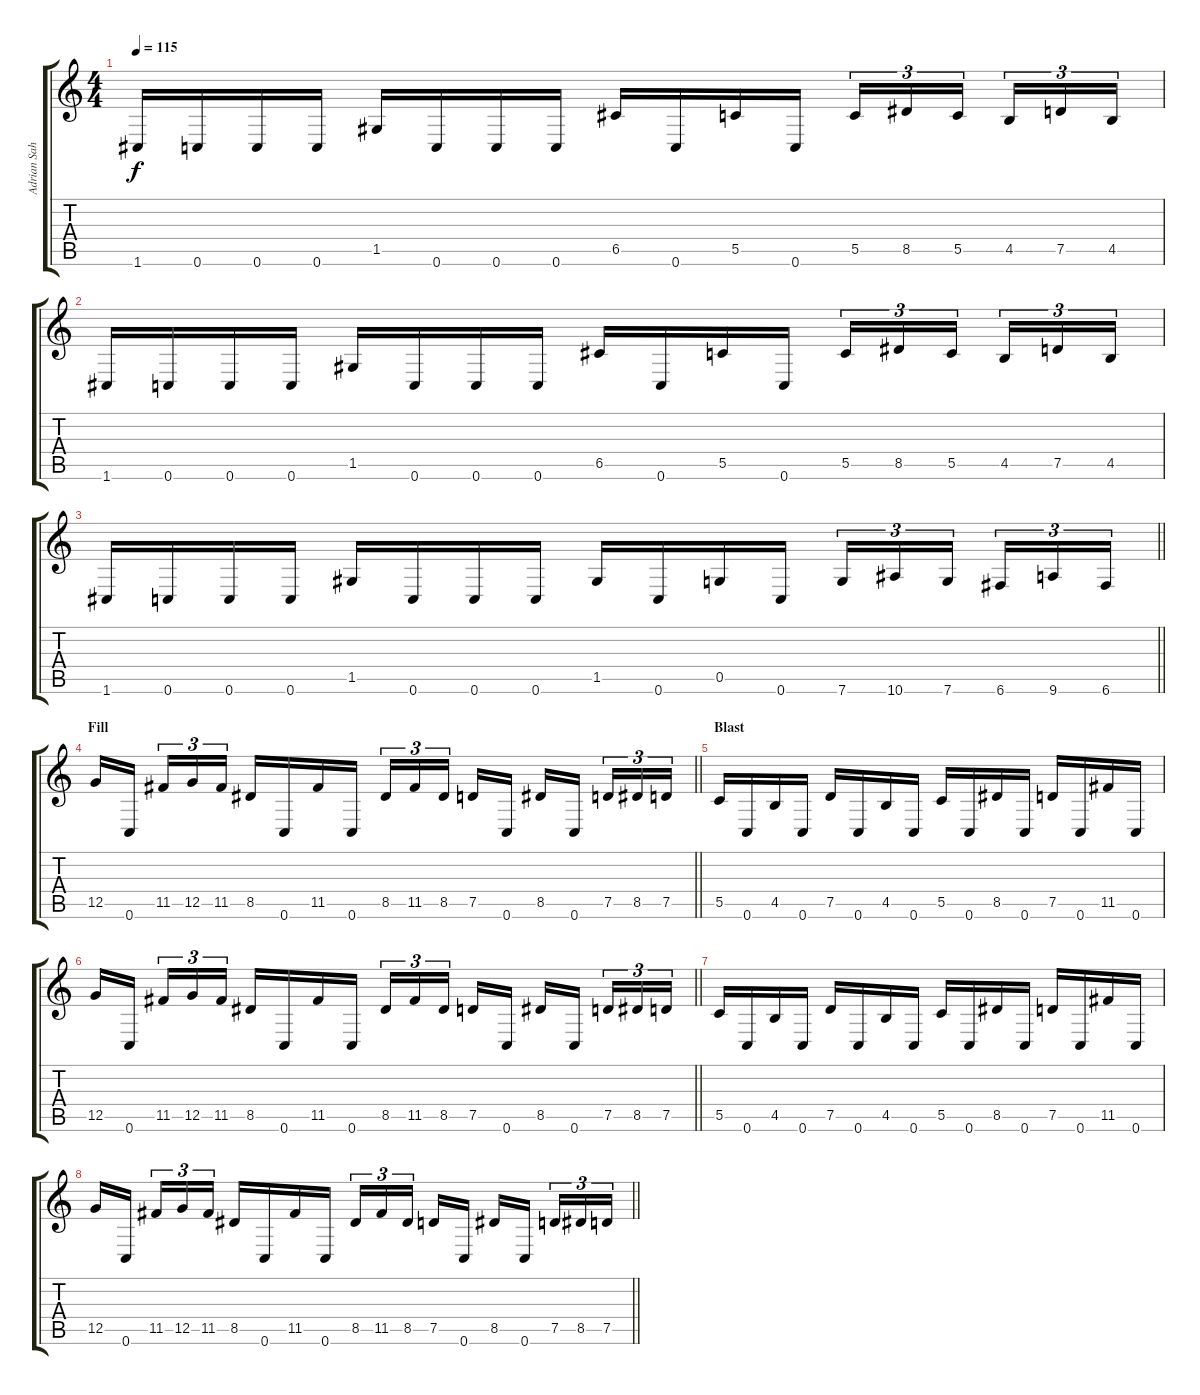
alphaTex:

\track ("Adrian Sahid" "Adrian Sah") {instrument distortionguitar}
\staff {score tabs}
\tuning (D4 A3 F3 C3 G2 C2) {hide}
\ts (4 4)
\tempo 115
\clef g2
\ks c
1.6.16{dy f} 0.6.16 0.6.16 0.6.16 1.5.16 0.6.16 0.6.16 0.6.16 6.5.16 0.6.16 5.5.16 0.6.16 5.5.16{tu (3 2)} 8.5.16{tu (3 2)} 5.5.16{tu (3 2) beam splitsecondary} 4.5.16{tu (3 2)} 7.5.16{tu (3 2)} 4.5.16{tu (3 2)} |
1.6.16 0.6.16 0.6.16 0.6.16 1.5.16 0.6.16 0.6.16 0.6.16 6.5.16 0.6.16 5.5.16 0.6.16 5.5.16{tu (3 2)} 8.5.16{tu (3 2)} 5.5.16{tu (3 2) beam splitsecondary} 4.5.16{tu (3 2)} 7.5.16{tu (3 2)} 4.5.16{tu (3 2)} |
\barLineRight lightlight
1.6.16 0.6.16 0.6.16 0.6.16 1.5.16 0.6.16 0.6.16 0.6.16 1.5.16 0.6.16 0.5.16 0.6.16 7.6.16{tu (3 2)} 10.6.16{tu (3 2)} 7.6.16{tu (3 2) beam splitsecondary} 6.6.16{tu (3 2)} 9.6.16{tu (3 2)} 6.6.16{tu (3 2)} |
\section ("" "Fill")
\barLineRight lightlight
12.5.16 0.6.16{beam splitsecondary} 11.5.16{tu (3 2)} 12.5.16{tu (3 2)} 11.5.16{tu (3 2)} 8.5.16 0.6.16 11.5.16 0.6.16 8.5.16{tu (3 2)} 11.5.16{tu (3 2)} 8.5.16{tu (3 2) beam splitsecondary} 7.5.16 0.6.16 8.5.16 0.6.16{beam splitsecondary} 7.5.16{tu (3 2)} 8.5.16{tu (3 2)} 7.5.16{tu (3 2)} |
\section ("" "Blast")
5.5.16 0.6.16 4.5.16 0.6.16 7.5.16 0.6.16 4.5.16 0.6.16 5.5.16 0.6.16 8.5.16 0.6.16 7.5.16 0.6.16 11.5.16 0.6.16 |
\barLineRight lightlight
12.5.16 0.6.16{beam splitsecondary} 11.5.16{tu (3 2)} 12.5.16{tu (3 2)} 11.5.16{tu (3 2)} 8.5.16 0.6.16 11.5.16 0.6.16 8.5.16{tu (3 2)} 11.5.16{tu (3 2)} 8.5.16{tu (3 2) beam splitsecondary} 7.5.16 0.6.16 8.5.16 0.6.16{beam splitsecondary} 7.5.16{tu (3 2)} 8.5.16{tu (3 2)} 7.5.16{tu (3 2)} |
5.5.16 0.6.16 4.5.16 0.6.16 7.5.16 0.6.16 4.5.16 0.6.16 5.5.16 0.6.16 8.5.16 0.6.16 7.5.16 0.6.16 11.5.16 0.6.16 |
\barLineRight lightlight
12.5.16 0.6.16{beam splitsecondary} 11.5.16{tu (3 2)} 12.5.16{tu (3 2)} 11.5.16{tu (3 2)} 8.5.16 0.6.16 11.5.16 0.6.16 8.5.16{tu (3 2)} 11.5.16{tu (3 2)} 8.5.16{tu (3 2) beam splitsecondary} 7.5.16 0.6.16 8.5.16 0.6.16{beam splitsecondary} 7.5.16{tu (3 2)} 8.5.16{tu (3 2)} 7.5.16{tu (3 2)}
